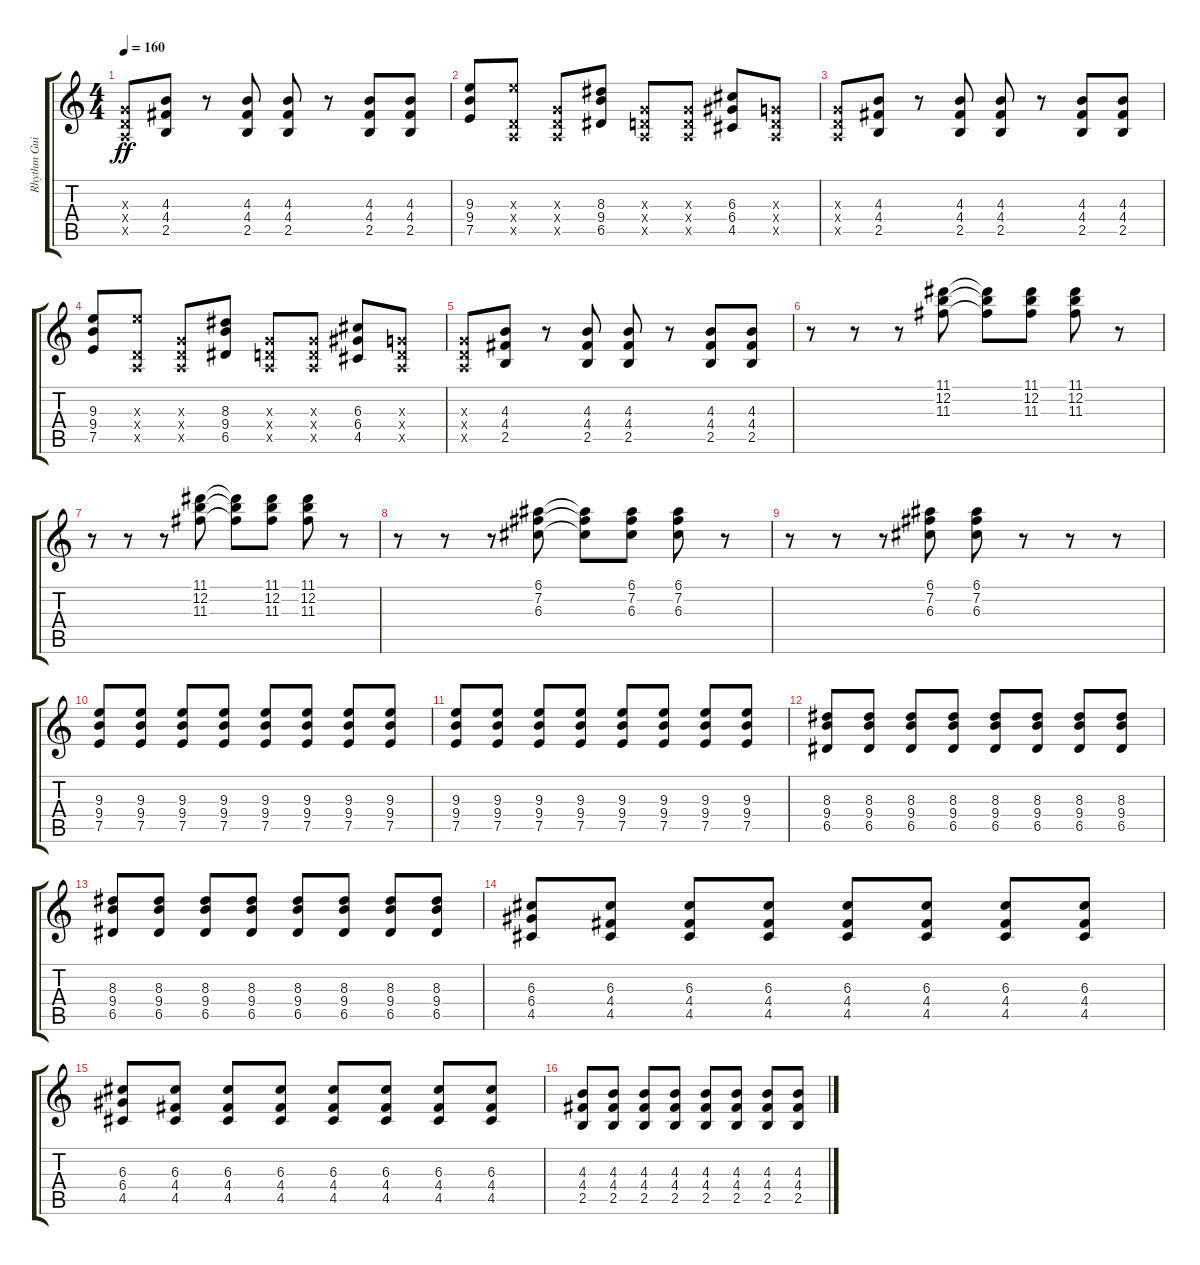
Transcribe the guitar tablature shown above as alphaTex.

\track ("Rhythm Guitar" "Rhythm Gui") {instrument overdrivenguitar bank 255}
\staff {score tabs}
\tuning (E4 B3 G3 D3 A2 E2) {hide}
\ts (4 4)
\tempo 160
\clef g2
\ks c
(0.3{x} 0.4{x} 0.5{x}).8{dy ff} (4.3 4.4 2.5).8 r.8 (4.3 4.4 2.5).8 (4.3 4.4 2.5).8 r.8 (4.3 4.4 2.5).8 (4.3 4.4 2.5).8 |
(9.3 9.4 7.5).8 (9.3{x} 0.4{x} 0.5{x}).8 (0.3{x} 0.4{x} 0.5{x}).8 (8.3 9.4 6.5).8 (0.3{x} 0.4{x} 0.5{x}).8 (0.3{x} 0.4{x} 0.5{x}).8 (6.3 6.4 4.5).8 (0.3{x} 0.4{x} 0.5{x}).8 |
(0.3{x} 0.4{x} 0.5{x}).8 (4.3 4.4 2.5).8 r.8 (4.3 4.4 2.5).8 (4.3 4.4 2.5).8 r.8 (4.3 4.4 2.5).8 (4.3 4.4 2.5).8 |
(9.3 9.4 7.5).8 (9.3{x} 0.4{x} 0.5{x}).8 (0.3{x} 0.4{x} 0.5{x}).8 (8.3 9.4 6.5).8 (0.3{x} 0.4{x} 0.5{x}).8 (0.3{x} 0.4{x} 0.5{x}).8 (6.3 6.4 4.5).8 (0.3{x} 0.4{x} 0.5{x}).8 |
(0.3{x} 0.4{x} 0.5{x}).8 (4.3 4.4 2.5).8 r.8 (4.3 4.4 2.5).8 (4.3 4.4 2.5).8 r.8 (4.3 4.4 2.5).8 (4.3 4.4 2.5).8 |
r.8 r.8 r.8 (11.1 12.2 11.3).8 (11.1{t} 12.2{t} 11.3{t}).8 (11.1 12.2 11.3).8 (11.1 12.2 11.3).8 r.8 |
r.8 r.8 r.8 (11.1 12.2 11.3).8 (11.1{t} 12.2{t} 11.3{t}).8 (11.1 12.2 11.3).8 (11.1 12.2 11.3).8 r.8 |
r.8 r.8 r.8 (6.1 7.2 6.3).8 (6.1{t} 7.2{t} 6.3{t}).8 (6.1 7.2 6.3).8 (6.1 7.2 6.3).8 r.8 |
r.8 r.8 r.8 (6.1 7.2 6.3).8 (6.1 7.2 6.3).8 r.8 r.8 r.8 |
(9.3 9.4 7.5).8 (9.3 9.4 7.5).8 (9.3 9.4 7.5).8 (9.3 9.4 7.5).8 (9.3 9.4 7.5).8 (9.3 9.4 7.5).8 (9.3 9.4 7.5).8 (9.3 9.4 7.5).8 |
(9.3 9.4 7.5).8 (9.3 9.4 7.5).8 (9.3 9.4 7.5).8 (9.3 9.4 7.5).8 (9.3 9.4 7.5).8 (9.3 9.4 7.5).8 (9.3 9.4 7.5).8 (9.3 9.4 7.5).8 |
(8.3 9.4 6.5).8 (8.3 9.4 6.5).8 (8.3 9.4 6.5).8 (8.3 9.4 6.5).8 (8.3 9.4 6.5).8 (8.3 9.4 6.5).8 (8.3 9.4 6.5).8 (8.3 9.4 6.5).8 |
(8.3 9.4 6.5).8 (8.3 9.4 6.5).8 (8.3 9.4 6.5).8 (8.3 9.4 6.5).8 (8.3 9.4 6.5).8 (8.3 9.4 6.5).8 (8.3 9.4 6.5).8 (8.3 9.4 6.5).8 |
(6.3 6.4 4.5).8 (6.3 4.4 4.5).8 (6.3 4.4 4.5).8 (6.3 4.4 4.5).8 (6.3 4.4 4.5).8 (6.3 4.4 4.5).8 (6.3 4.4 4.5).8 (6.3 4.4 4.5).8 |
(6.3 6.4 4.5).8 (6.3 4.4 4.5).8 (6.3 4.4 4.5).8 (6.3 4.4 4.5).8 (6.3 4.4 4.5).8 (6.3 4.4 4.5).8 (6.3 4.4 4.5).8 (6.3 4.4 4.5).8 |
(4.3 4.4 2.5).8 (4.3 4.4 2.5).8 (4.3 4.4 2.5).8 (4.3 4.4 2.5).8 (4.3 4.4 2.5).8 (4.3 4.4 2.5).8 (4.3 4.4 2.5).8 (4.3 4.4 2.5).8
